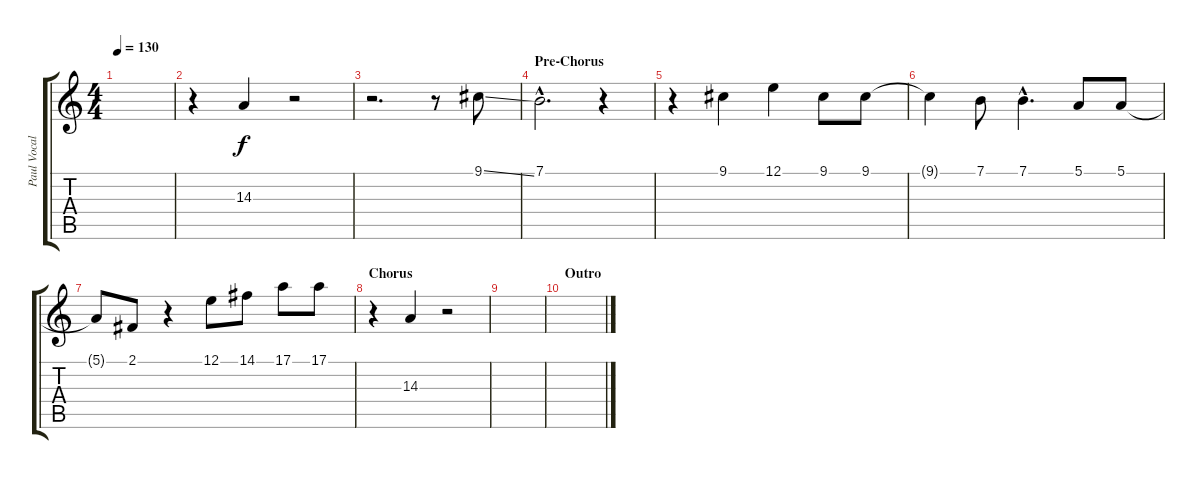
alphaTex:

\track ("Paul Vocal" "Paul Vocal") {instrument tenorsax}
\staff {score tabs}
\tuning (E4 B3 G3 D3 A2 E2) {hide}
\ts (4 4)
\tempo 130
\clef g2
\ks c
|
r.4 14.3.4 r.2 |
r.2{d} r.8 9.1{ss}.8 |
\section ("" "Pre-Chorus")
7.1{hac}.2{d} r.4 |
r.4 9.1.4 12.1.4 9.1.8 9.1.8 |
9.1{t}.4 7.1.8 7.1{hac}.4{d} 5.1.8 5.1.8 |
5.1{t}.8 2.1.8 r.4 12.1.8 14.1.8 17.1.8 17.1.8 |
\section ("" "Chorus")
r.4 14.3.4 r.2 |
|
\section ("" "Outro")
